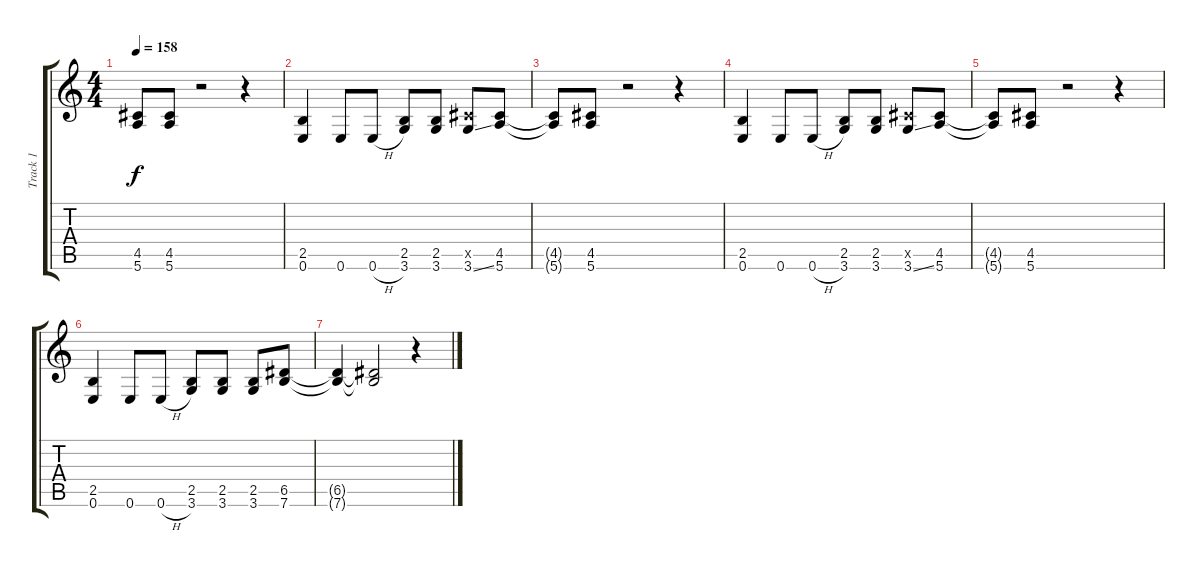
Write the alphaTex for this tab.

\track ("Track 1" "Track 1") {instrument electricguitarmuted}
\staff {score tabs}
\tuning (E4 B3 G3 D3 A2 E2) {hide}
\ts (4 4)
\tempo 158
\clef g2
\ks c
(4.5{t} 5.6{t}).8{dy f} (4.5 5.6).8 r.2 r.4 |
(2.5 0.6).4 0.6.8 0.6{h}.8 (2.5 3.6).8 (2.5 3.6).8 (4.5{x} 3.6{ss}).8 (4.5 5.6).8 |
(4.5{t} 5.6{t}).8 (4.5 5.6).8 r.2 r.4 |
(2.5 0.6).4 0.6.8 0.6{h}.8 (2.5 3.6).8 (2.5 3.6).8 (4.5{x} 3.6{ss}).8 (4.5 5.6).8 |
(4.5{t} 5.6{t}).8 (4.5 5.6).8 r.2 r.4 |
(2.5 0.6).4 0.6.8 0.6{h}.8 (2.5 3.6).8 (2.5 3.6).8 (2.5 3.6).8 (6.5 7.6).8 |
(6.5{t} 7.6{t}).4 (6.5{t} 7.6{t}).2 r.4
